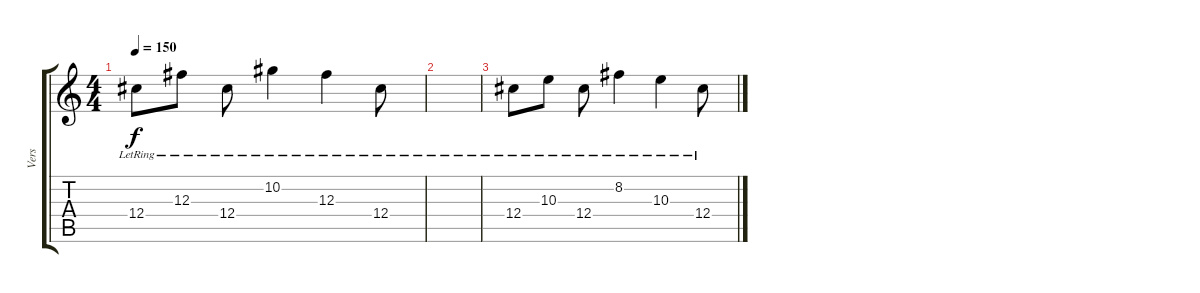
\track ("Vers" "Vers") {instrument electricguitarclean}
\staff {score tabs}
\tuning (Eb4 Bb3 Gb3 Db3 Ab2 Db2) {hide}
\ts (4 4)
\tempo 150
\clef g2
\ks c
12.4{lr}.8{dy f} 12.3{lr}.8 12.4{lr}.8 10.2{lr}.4 12.3{lr}.4 12.4{lr}.8 |
|
12.4{lr}.8 10.3{lr}.8 12.4{lr}.8 8.2{lr}.4 10.3{lr}.4 12.4{lr}.8
